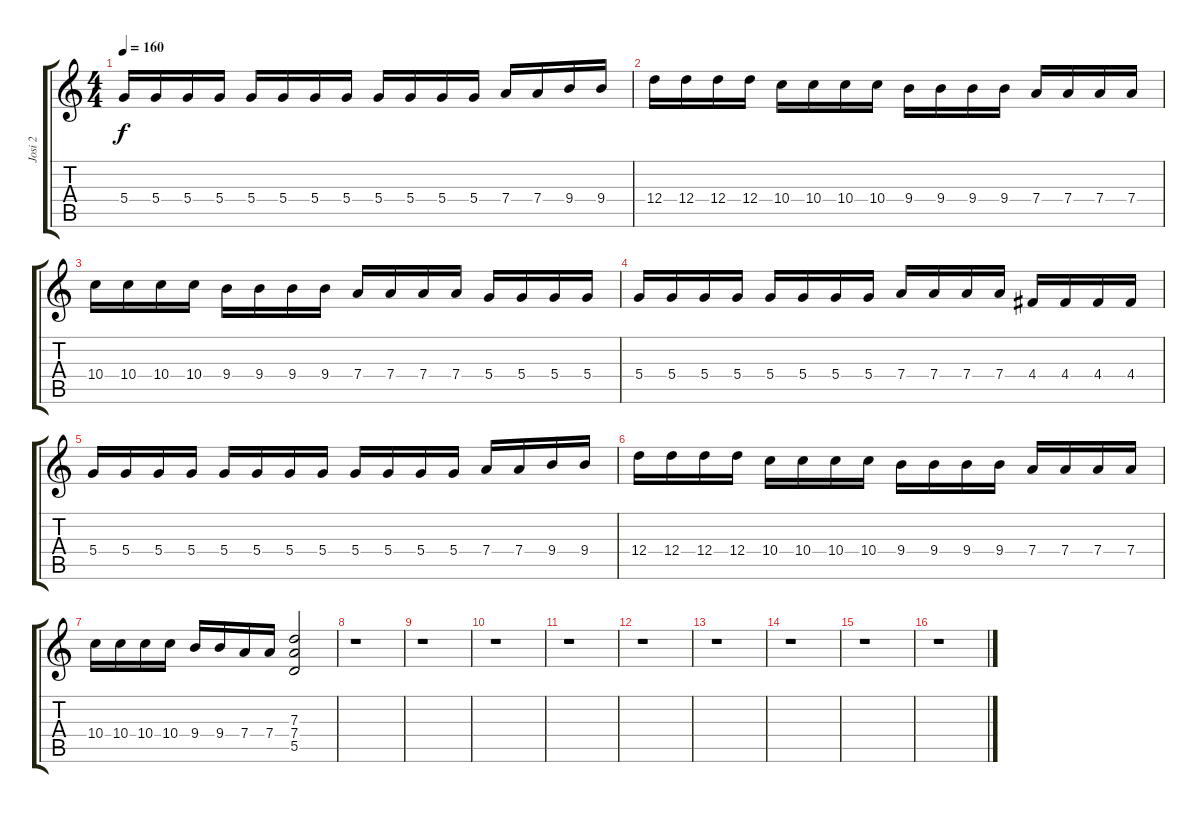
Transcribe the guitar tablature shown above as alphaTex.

\track ("Josi 2" "Josi 2") {instrument overdrivenguitar}
\staff {score tabs}
\tuning (E4 B3 G3 D3 A2 E2) {hide}
\ts (4 4)
\tempo 160
\clef g2
\ks c
5.4.16{dy f} 5.4.16 5.4.16 5.4.16 5.4.16 5.4.16 5.4.16 5.4.16 5.4.16 5.4.16 5.4.16 5.4.16 7.4.16 7.4.16 9.4.16 9.4.16 |
12.4.16 12.4.16 12.4.16 12.4.16 10.4.16 10.4.16 10.4.16 10.4.16 9.4.16 9.4.16 9.4.16 9.4.16 7.4.16 7.4.16 7.4.16 7.4.16 |
10.4.16 10.4.16 10.4.16 10.4.16 9.4.16 9.4.16 9.4.16 9.4.16 7.4.16 7.4.16 7.4.16 7.4.16 5.4.16 5.4.16 5.4.16 5.4.16 |
5.4.16 5.4.16 5.4.16 5.4.16 5.4.16 5.4.16 5.4.16 5.4.16 7.4.16 7.4.16 7.4.16 7.4.16 4.4.16 4.4.16 4.4.16 4.4.16 |
5.4.16 5.4.16 5.4.16 5.4.16 5.4.16 5.4.16 5.4.16 5.4.16 5.4.16 5.4.16 5.4.16 5.4.16 7.4.16 7.4.16 9.4.16 9.4.16 |
12.4.16 12.4.16 12.4.16 12.4.16 10.4.16 10.4.16 10.4.16 10.4.16 9.4.16 9.4.16 9.4.16 9.4.16 7.4.16 7.4.16 7.4.16 7.4.16 |
10.4.16 10.4.16 10.4.16 10.4.16 9.4.16 9.4.16 7.4.16 7.4.16 (7.3 7.4 5.5).2 |
r.1 |
r.1 |
r.1 |
r.1 |
r.1 |
r.1 |
r.1 |
r.1 |
r.1
